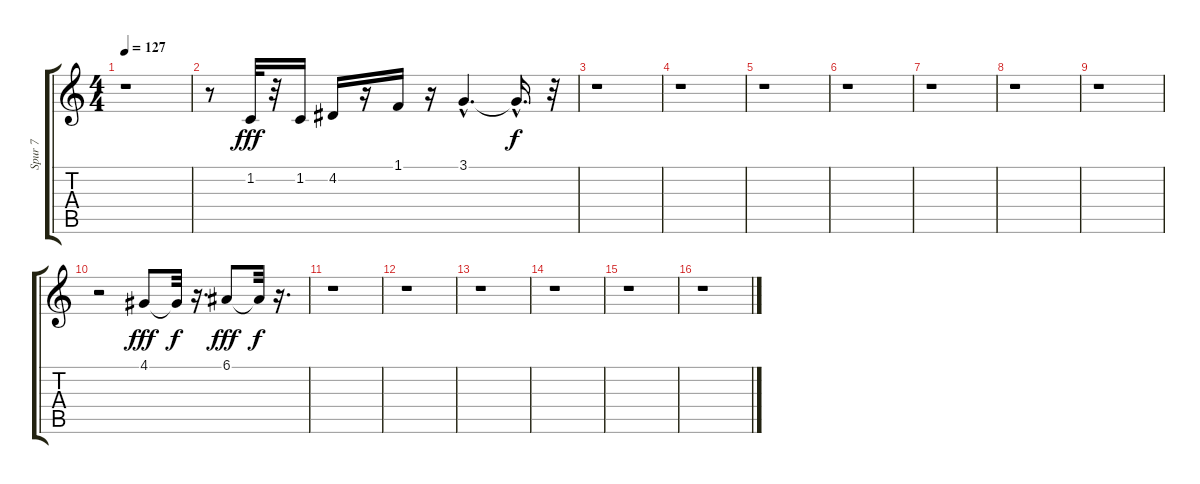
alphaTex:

\track ("Spur 7" "Spur 7") {instrument orchestrahit}
\staff {score tabs}
\tuning (E4 B3 G3 D3 A2 E2) {hide}
\ts (4 4)
\tempo 127
\clef g2
\ks c
r.1{dy f} |
r.8 1.2.32{dy fff} r.32 1.2.16 4.2.16 r.16 1.1.16 r.16 3.1{hac}.4{d} 3.1{hac t}.16{d dy f} r.32 |
r.1 |
r.1 |
r.1 |
r.1 |
r.1 |
r.1 |
r.1 |
r.2 4.1.8{dy fff} 4.1{t}.32{dy f} r.16{d} 6.1.8{dy fff} 6.1{t}.32{dy f} r.16{d} |
r.1 |
r.1 |
r.1 |
r.1 |
r.1 |
r.1
